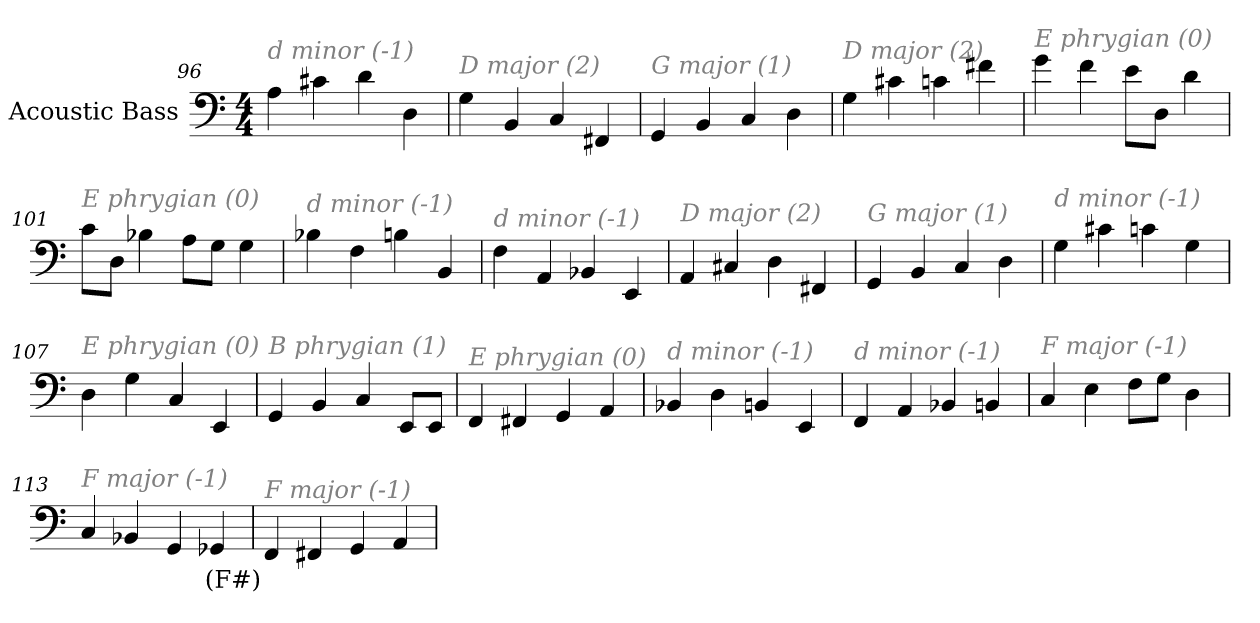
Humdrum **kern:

**kern	**text
*part1	*part1
*staff1	*staff1
*I"Acoustic Bass	*
*clefF4	*
*ITrd7c12	*
*k[]	*
*C:	*
*M4/4	*
=96	=96
!LO:TX:i:color=#808080:t=d minor (-1)	!
4AA	.
4C#X	.
4D	.
4DD	.
=97	=97
!LO:TX:i:color=#808080:t=D major (2)	!
4GG	.
4BBB	.
4CC	.
4FFF#X	.
=98	=98
!LO:TX:i:color=#808080:t=G major (1)	!
4GGG	.
4BBB	.
4CC	.
4DD	.
=99	=99
!LO:TX:i:color=#808080:t=D major (2)	!
4GG	.
4C#X	.
4Cn	.
4F#X	.
=100	=100
!LO:TX:i:color=#808080:t=E phrygian (0)	!
4G	.
4F	.
8EL	.
8DDJ	.
4D	.
=101	=101
!LO:TX:i:color=#808080:t=E phrygian (0)	!
8CL	.
8DDJ	.
4BB-X	.
8AAL	.
8GGJ	.
4GG	.
=102	=102
!LO:TX:i:color=#808080:t=d minor (-1)	!
4BB-X	.
4FF	.
4BBn	.
4BBB	.
=103	=103
!LO:TX:i:color=#808080:t=d minor (-1)	!
4FF	.
4AAA	.
4BBB-X	.
4EEE	.
=104	=104
!LO:TX:i:color=#808080:t=D major (2)	!
4AAA	.
4CC#X	.
4DD	.
4FFF#X	.
=105	=105
!LO:TX:i:color=#808080:t=G major (1)	!
4GGG	.
4BBB	.
4CC	.
4DD	.
=106	=106
!LO:TX:i:color=#808080:t=d minor (-1)	!
4GG	.
4C#X	.
4Cn	.
4GG	.
=107	=107
!LO:TX:i:color=#808080:t=E phrygian (0)	!
4DD	.
4GG	.
4CC	.
4EEE	.
=108	=108
!LO:TX:i:color=#808080:t=B phrygian (1)	!
4GGG	.
4BBB	.
4CC	.
8EEEL	.
8EEEJ	.
=109	=109
!LO:TX:i:color=#808080:t=E phrygian (0)	!
4FFF	.
4FFF#X	.
4GGG	.
4AAA	.
=110	=110
!LO:TX:i:color=#808080:t=d minor (-1)	!
4BBB-X	.
4DD	.
4BBBn	.
4EEE	.
=111	=111
!LO:TX:i:color=#808080:t=d minor (-1)	!
4FFF	.
4AAA	.
4BBB-X	.
4BBBn	.
=112	=112
!LO:TX:i:color=#808080:t=F major (-1)	!
4CC	.
4EE	.
8FFL	.
8GGJ	.
4DD	.
=113	=113
!LO:TX:i:color=#808080:t=F major (-1)	!
4CC	.
4BBB-X	.
4GGG	.
4GGG-Xi	(F#)
=114	=114
!LO:TX:i:color=#808080:t=F major (-1)	!
4FFF	.
4FFF#X	.
4GGG	.
4AAA	.
=	=
*-	*-
